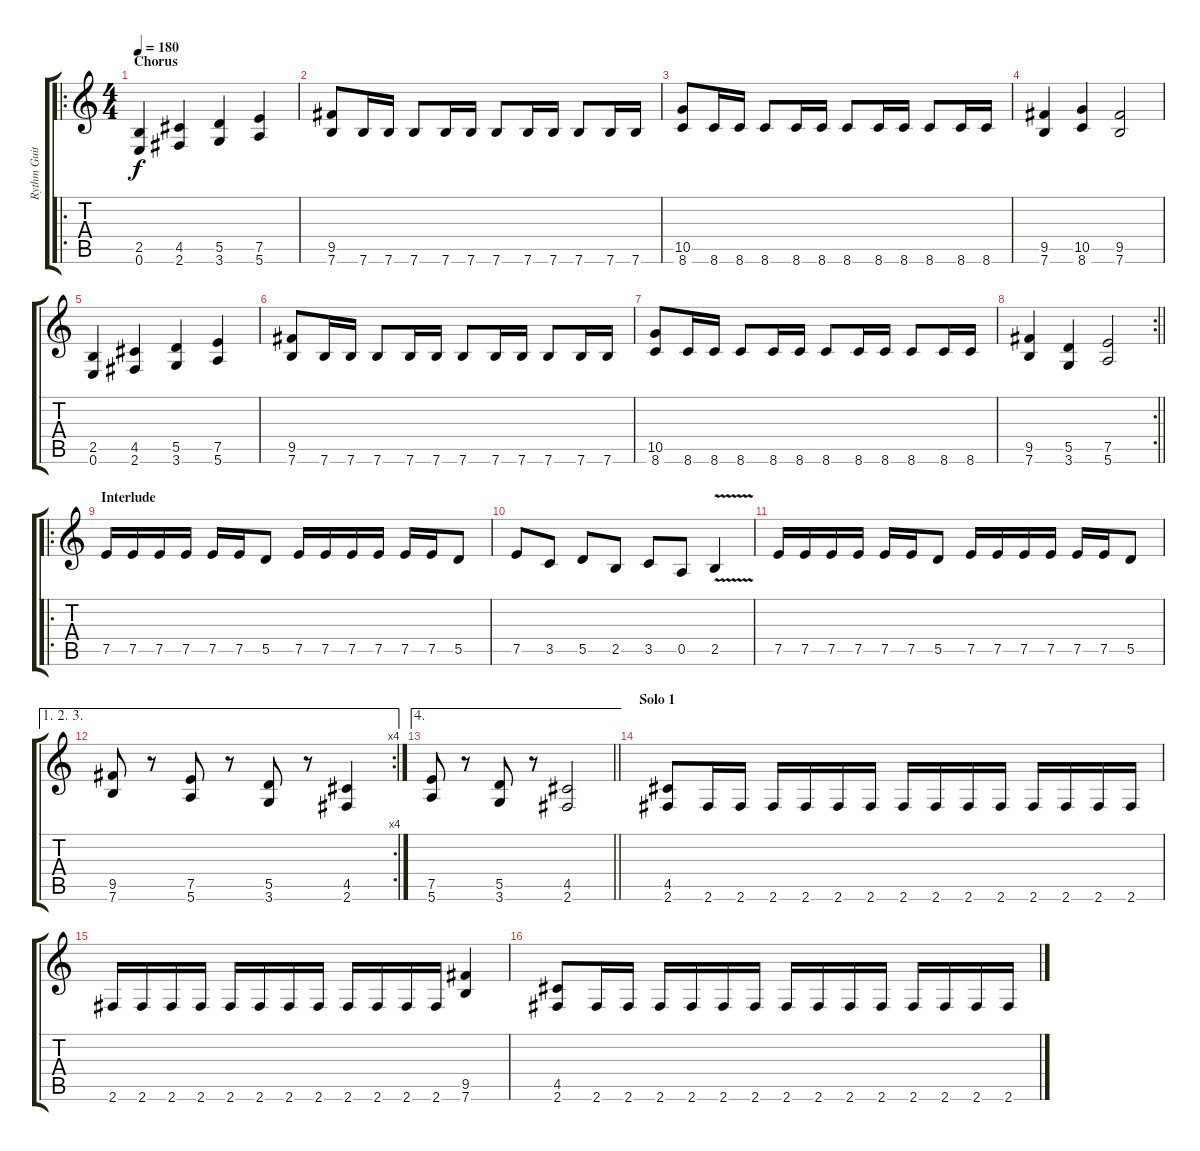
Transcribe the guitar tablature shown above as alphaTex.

\track ("Rythm Guitar" "Rythm Guit") {instrument distortionguitar}
\staff {score tabs}
\tuning (E4 B3 G3 D3 A2 E2) {hide}
\ro
\ts (4 4)
\section ("" "Chorus")
\tempo 180
\clef g2
\ks c
(2.5 0.6).4{dy f} (4.5 2.6).4 (5.5 3.6).4 (7.5 5.6).4 |
(9.5 7.6).8 7.6.16 7.6.16 7.6.8 7.6.16 7.6.16 7.6.8 7.6.16 7.6.16 7.6.8 7.6.16 7.6.16 |
(10.5 8.6).8 8.6.16 8.6.16 8.6.8 8.6.16 8.6.16 8.6.8 8.6.16 8.6.16 8.6.8 8.6.16 8.6.16 |
(9.5 7.6).4 (10.5 8.6).4 (9.5 7.6).2 |
(2.5 0.6).4 (4.5 2.6).4 (5.5 3.6).4 (7.5 5.6).4 |
(9.5 7.6).8 7.6.16 7.6.16 7.6.8 7.6.16 7.6.16 7.6.8 7.6.16 7.6.16 7.6.8 7.6.16 7.6.16 |
(10.5 8.6).8 8.6.16 8.6.16 8.6.8 8.6.16 8.6.16 8.6.8 8.6.16 8.6.16 8.6.8 8.6.16 8.6.16 |
\rc 2
\barLineRight lightlight
(9.5 7.6).4 (5.5 3.6).4 (7.5 5.6).2 |
\ro
\section ("" "Interlude")
7.5.16 7.5.16 7.5.16 7.5.16 7.5.16 7.5.16 5.5.8 7.5.16 7.5.16 7.5.16 7.5.16 7.5.16 7.5.16 5.5.8 |
7.5.8 3.5.8 5.5.8 2.5.8 3.5.8 0.5.8 2.5{v}.4 |
7.5.16 7.5.16 7.5.16 7.5.16 7.5.16 7.5.16 5.5.8 7.5.16 7.5.16 7.5.16 7.5.16 7.5.16 7.5.16 5.5.8 |
\ae (1 2 3)
\rc 4
(9.5 7.6).8 r.8 (7.5 5.6).8 r.8 (5.5 3.6).8 r.8 (4.5 2.6).4 |
\ae 4
\barLineRight lightlight
(7.5 5.6).8 r.8 (5.5 3.6).8 r.8 (4.5 2.6).2 |
\section ("" "Solo 1")
(4.5 2.6).8 2.6.16 2.6.16 2.6.16 2.6.16 2.6.16 2.6.16 2.6.16 2.6.16 2.6.16 2.6.16 2.6.16 2.6.16 2.6.16 2.6.16 |
2.6.16 2.6.16 2.6.16 2.6.16 2.6.16 2.6.16 2.6.16 2.6.16 2.6.16 2.6.16 2.6.16 2.6.16 (9.5 7.6).4 |
(4.5 2.6).8 2.6.16 2.6.16 2.6.16 2.6.16 2.6.16 2.6.16 2.6.16 2.6.16 2.6.16 2.6.16 2.6.16 2.6.16 2.6.16 2.6.16
